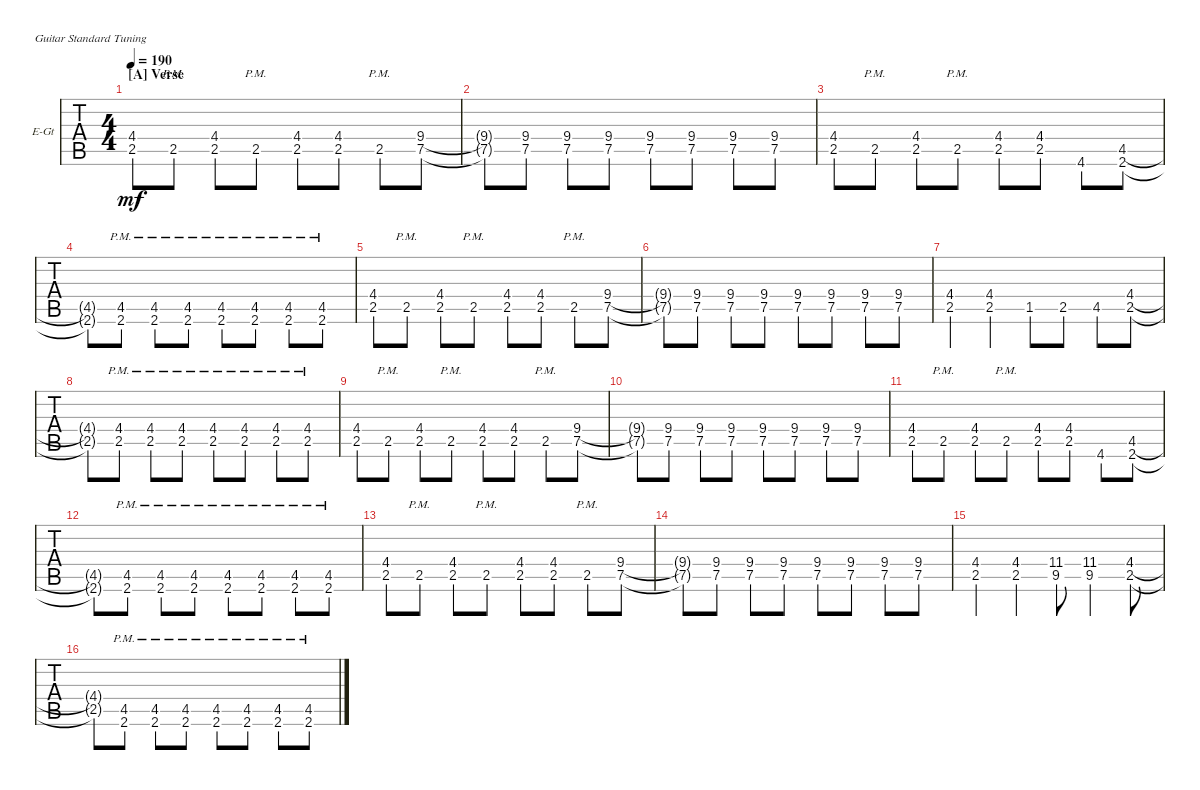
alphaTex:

\defaultSystemsLayout 4
\bracketExtendMode groupsimilarinstruments
\firstSystemTrackNameOrientation horizontal
\otherSystemsTrackNameOrientation horizontal
\track ("Cole Train" "E-Gt") {instrument distortionguitar}
\staff {tabs}
\tuning (E4 B3 G3 D3 A2 E2)
\ts (4 4)
\section ("A" "Verse")
\tempo 190
\clef g2
\ks c
(2.5 4.4).8{dy mf} 2.5{pm}.8 (2.5 4.4).8 2.5{pm}.8 (2.5 4.4).8 (2.5 4.4).8 2.5{pm}.8 (7.5 9.4).8 |
(7.5{t} 9.4{t}).8 (7.5 9.4).8 (7.5 9.4).8 (7.5 9.4).8 (7.5 9.4).8 (7.5 9.4).8 (7.5 9.4).8 (7.5 9.4).8 |
(2.5 4.4).8 2.5{pm}.8 (2.5 4.4).8 2.5{pm}.8 (2.5 4.4).8 (2.5 4.4).8 4.6.8 (4.5 2.6).8 |
(4.5{t} 2.6{t}).8 (4.5{pm} 2.6{pm}).8 (4.5{pm} 2.6{pm}).8 (4.5{pm} 2.6{pm}).8 (4.5{pm} 2.6{pm}).8 (4.5{pm} 2.6{pm}).8 (4.5{pm} 2.6{pm}).8 (4.5{pm} 2.6{pm}).8 |
(2.5 4.4).8 2.5{pm}.8 (2.5 4.4).8 2.5{pm}.8 (2.5 4.4).8 (2.5 4.4).8 2.5{pm}.8 (7.5 9.4).8 |
(7.5{t} 9.4{t}).8 (7.5 9.4).8 (7.5 9.4).8 (7.5 9.4).8 (7.5 9.4).8 (7.5 9.4).8 (7.5 9.4).8 (7.5 9.4).8 |
(2.5 4.4).4 (2.5 4.4).4 1.5.8 2.5.8 4.5.8 (2.5 4.4).8 |
(2.5{t} 4.4{t}).8 (2.5{pm} 4.4{pm}).8 (2.5{pm} 4.4{pm}).8 (2.5{pm} 4.4{pm}).8 (2.5{pm} 4.4{pm}).8 (2.5{pm} 4.4{pm}).8 (2.5{pm} 4.4{pm}).8 (2.5{pm} 4.4{pm}).8 |
(2.5 4.4).8 2.5{pm}.8 (2.5 4.4).8 2.5{pm}.8 (2.5 4.4).8 (2.5 4.4).8 2.5{pm}.8 (7.5 9.4).8 |
(7.5{t} 9.4{t}).8 (7.5 9.4).8 (7.5 9.4).8 (7.5 9.4).8 (7.5 9.4).8 (7.5 9.4).8 (7.5 9.4).8 (7.5 9.4).8 |
(2.5 4.4).8 2.5{pm}.8 (2.5 4.4).8 2.5{pm}.8 (2.5 4.4).8 (2.5 4.4).8 4.6.8 (4.5 2.6).8 |
(4.5{t} 2.6{t}).8 (4.5{pm} 2.6{pm}).8 (4.5{pm} 2.6{pm}).8 (4.5{pm} 2.6{pm}).8 (4.5{pm} 2.6{pm}).8 (4.5{pm} 2.6{pm}).8 (4.5{pm} 2.6{pm}).8 (4.5{pm} 2.6{pm}).8 |
(2.5 4.4).8 2.5{pm}.8 (2.5 4.4).8 2.5{pm}.8 (2.5 4.4).8 (2.5 4.4).8 2.5{pm}.8 (7.5 9.4).8 |
(7.5{t} 9.4{t}).8 (7.5 9.4).8 (7.5 9.4).8 (7.5 9.4).8 (7.5 9.4).8 (7.5 9.4).8 (7.5 9.4).8 (7.5 9.4).8 |
(2.5 4.4).4 (2.5 4.4).4 (9.5 11.4).8 (9.5 11.4).4 (2.5 4.4).8 |
(2.5{t} 4.4{t}).8 (2.6{pm} 4.5{pm}).8 (2.6{pm} 4.5{pm}).8 (2.6{pm} 4.5{pm}).8 (2.6{pm} 4.5{pm}).8 (2.6{pm} 4.5{pm}).8 (2.6{pm} 4.5{pm}).8 (2.6{pm} 4.5{pm}).8
